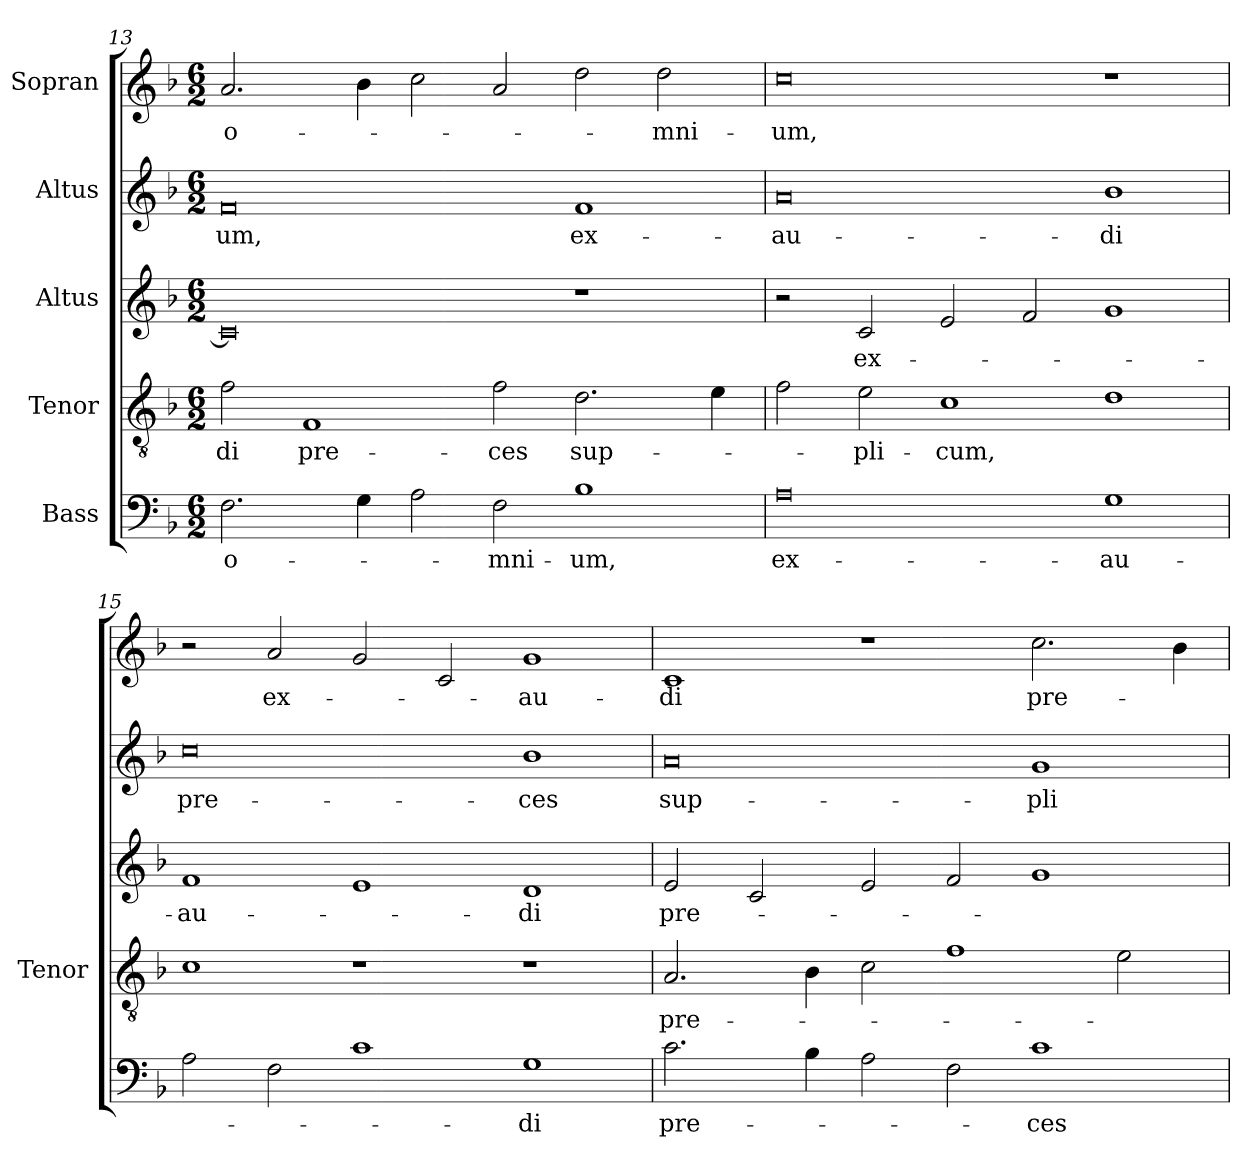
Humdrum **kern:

**kern	**text	**kern	**text	**kern	**text	**kern	**text	**kern	**text
*part5	*part5	*part4	*part4	*part3	*part3	*part2	*part2	*part1	*part1
*staff5	*staff5	*staff4	*staff4	*staff3	*staff3	*staff2	*staff2	*staff1	*staff1
*I"Bass	*	*I"Tenor	*	*I"Altus	*	*I"Altus	*	*I"Sopran	*
*	*	*I'Tenor	*	*	*	*	*	*	*
*clefF4	*	*clefGv2	*	*clefG2	*	*clefG2	*	*clefG2	*
*	*	*ITrd7c12	*	*	*	*	*	*	*
*k[b-]	*	*k[b-]	*	*k[b-]	*	*k[b-]	*	*k[b-]	*
*F:	*	*F:	*	*F:	*	*F:	*	*F:	*
*M6/2	*	*M6/2	*	*M6/2	*	*M6/2	*	*M6/2	*
=13	=13	=13	=13	=13	=13	=13	=13	=13	=13
!	!LO:LY:b:color=#000000	!	!	!	!	!	!	!	!
!	!	!	!LO:LY:b:color=#000000	!	!	!	!	!	!
!	!	!	!	!	!	!	!LO:LY:b:color=#000000	!	!
!	!	!	!	!	!	!	!	!	!LO:LY:b:color=#000000
2.Fi\	o-	2Fi\	-di	0ci]	.	0fi	-um,	2.ai/	o-
!	!	!	!LO:LY:b:color=#000000	!	!	!	!	!	!
.	.	1FFi	pre-	.	.	.	.	.	.
4Gi\	.	.	.	.	.	.	.	4b-i\	.
2Ai\	.	.	.	.	.	.	.	2cci\	.
!	!LO:LY:b:color=#000000	!	!	!	!	!	!	!	!
!	!	!	!LO:LY:b:color=#000000	!	!	!	!	!	!
2Fi\	-mni-	2Fi\	-ces	.	.	.	.	2ai/	.
!	!LO:LY:b:color=#000000	!	!	!	!	!	!	!	!
!	!	!	!LO:LY:b:color=#000000	!	!	!	!	!	!
!	!	!	!	!	!	!	!LO:LY:b:color=#000000	!	!
1B-i	-um,	2.Di\	sup-	1r	.	1fi	ex-	2ddi\	.
!	!	!	!	!	!	!	!	!	!LO:LY:b:color=#000000
.	.	.	.	.	.	.	.	2ddi\	-mni-
.	.	4Ei\	.	.	.	.	.	.	.
!!LO:LB:g=z
=14	=14	=14	=14	=14	=14	=14	=14	=14	=14
!	!LO:LY:b:color=#000000	!	!	!	!	!	!	!	!
!	!	!	!	!	!	!	!LO:LY:b:color=#000000	!	!
!	!	!	!	!	!	!	!	!	!LO:LY:b:color=#000000
0Ai	ex-	2Fi\	.	2r	.	0ai	-au-	0cci	-um,
!	!	!	!LO:LY:b:color=#000000	!	!	!	!	!	!
!	!	!	!	!	!LO:LY:b:color=#000000	!	!	!	!
.	.	2Ei\	-pli-	2ci/	ex-	.	.	.	.
!	!	!	!LO:LY:b:color=#000000	!	!	!	!	!	!
.	.	1Ci	-cum,	2ei/	.	.	.	.	.
.	.	.	.	2fi/	.	.	.	.	.
!	!LO:LY:b:color=#000000	!	!	!	!	!	!	!	!
!	!	!	!	!	!	!	!LO:LY:b:color=#000000	!	!
1Gi	-au-	1Di	.	1gi	.	1b-i	-di	1r	.
=15	=15	=15	=15	=15	=15	=15	=15	=15	=15
!	!	!	!	!	!LO:LY:b:color=#000000	!	!	!	!
!	!	!	!	!	!	!	!LO:LY:b:color=#000000	!	!
2Ai\	.	1Ci	.	1fi	-au-	0cci	pre-	2r	.
!	!	!	!	!	!	!	!	!	!LO:LY:b:color=#000000
2Fi\	.	.	.	.	.	.	.	2ai/	ex-
1ci	.	1r	.	1ei	.	.	.	2gi/	.
.	.	.	.	.	.	.	.	2ci/	.
!	!LO:LY:b:color=#000000	!	!	!	!	!	!	!	!
!	!	!	!	!	!LO:LY:b:color=#000000	!	!	!	!
!	!	!	!	!	!	!	!LO:LY:b:color=#000000	!	!
!	!	!	!	!	!	!	!	!	!LO:LY:b:color=#000000
1Gi	-di	1r	.	1di	-di	1b-i	-ces	1gi	-au-
=16	=16	=16	=16	=16	=16	=16	=16	=16	=16
!	!LO:LY:b:color=#000000	!	!	!	!	!	!	!	!
!	!	!	!LO:LY:b:color=#000000	!	!	!	!	!	!
!	!	!	!	!	!LO:LY:b:color=#000000	!	!	!	!
!	!	!	!	!	!	!	!LO:LY:b:color=#000000	!	!
!	!	!	!	!	!	!	!	!	!LO:LY:b:color=#000000
2.ci\	pre-	2.AAi/	pre-	2ei/	pre-	0ai	sup-	1ci	-di
.	.	.	.	2ci/	.	.	.	.	.
4B-i\	.	4BB-i\	.	.	.	.	.	.	.
2Ai\	.	2Ci\	.	2ei/	.	.	.	1r	.
2Fi\	.	1Fi	.	2fi/	.	.	.	.	.
!	!LO:LY:b:color=#000000	!	!	!	!	!	!	!	!
!	!	!	!	!	!	!	!LO:LY:b:color=#000000	!	!
!	!	!	!	!	!	!	!	!	!LO:LY:b:color=#000000
1ci	-ces	.	.	1gi	.	1gi	-pli-	2.cci\	pre-
.	.	2Ei\	.	.	.	.	.	.	.
.	.	.	.	.	.	.	.	4b-i\	.
=	=	=	=	=	=	=	=	=	=
*-	*-	*-	*-	*-	*-	*-	*-	*-	*-
